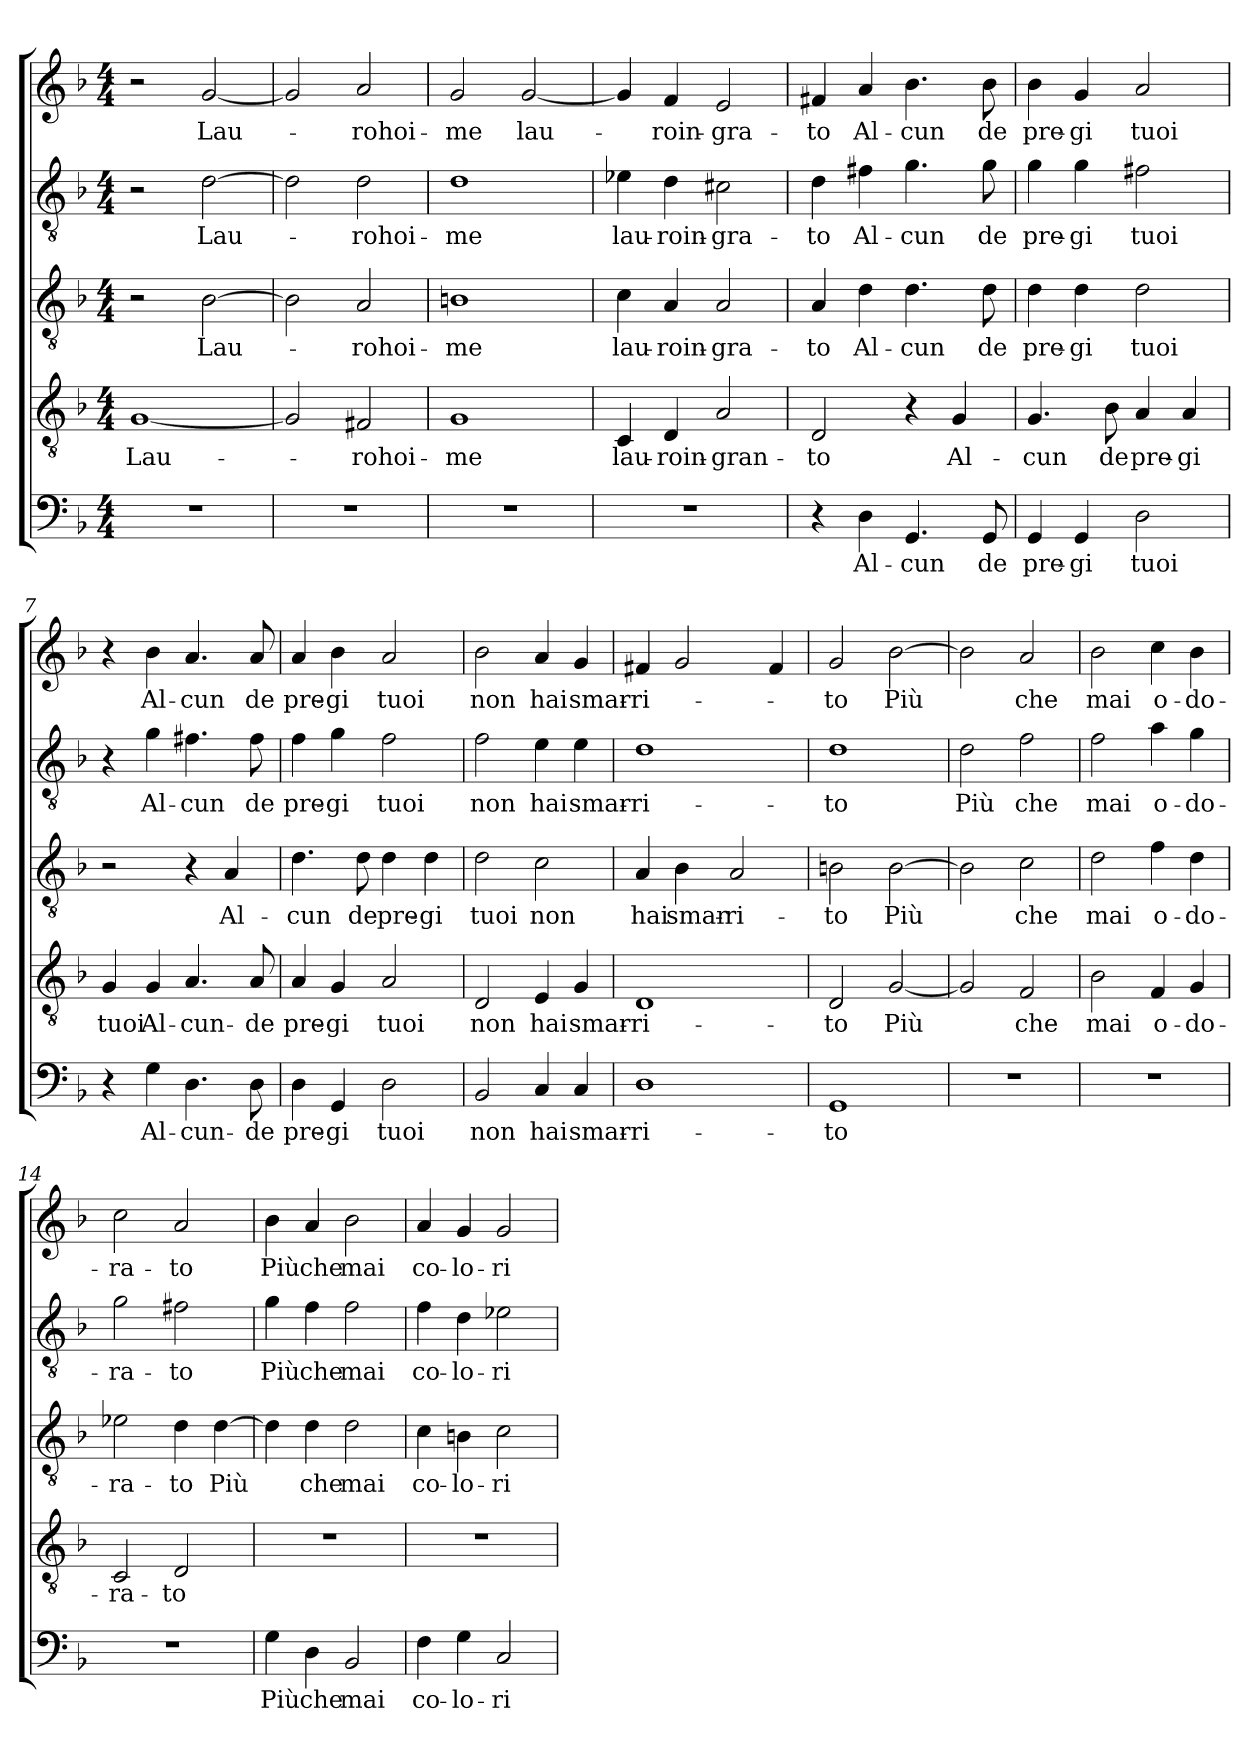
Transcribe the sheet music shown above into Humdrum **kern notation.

**kern	**text	**kern	**text	**kern	**text	**kern	**text	**kern	**text
*part5	*part5	*part4	*part4	*part3	*part3	*part2	*part2	*part1	*part1
*staff5	*staff5	*staff4	*staff4	*staff3	*staff3	*staff2	*staff2	*staff1	*staff1
*clefF4	*	*clefGv2	*	*clefGv2	*	*clefGv2	*	*clefG2	*
*k[b-]	*	*k[b-]	*	*k[b-]	*	*k[b-]	*	*k[b-]	*
*M4/4	*	*M4/4	*	*M4/4	*	*M4/4	*	*M4/4	*
=1	=1	=1	=1	=1	=1	=1	=1	=1	=1
1r	.	[1G/	Lau-	2r	.	2r	.	2r	.
.	.	.	.	[2B-\	Lau-	[2d\	Lau-	[2g/	Lau-
=2	=2	=2	=2	=2	=2	=2	=2	=2	=2
1r	.	2G/]	.	2B-\]	.	2d\]	.	2g/]	.
.	.	2F#X/	rohoi-	2A/	rohoi-	2d\	rohoi-	2a/	rohoi-
=3	=3	=3	=3	=3	=3	=3	=3	=3	=3
1r	.	1G/	me	1Bn\	me	1d\	me	2g/	me
.	.	.	.	.	.	.	.	[2g/	lau-
=4	=4	=4	=4	=4	=4	=4	=4	=4	=4
1r	.	4C/	lau-	4c\	lau-	4e-X\	lau-	4g/]	.
.	.	4D/	roin-	4A/	roin-	4d\	roin-	4f/	roin-
.	.	2A/	gran-	2A/	gra-	2c#X\	gra-	2e/	gra-
=5	=5	=5	=5	=5	=5	=5	=5	=5	=5
4r	.	2D/	to	4A/	to	4d\	to	4f#X/	to
4D\	Al-	.	.	4d\	Al-	4f#X\	Al-	4a/	Al-
4.GG/	cun	4r	.	4.d\	cun	4.g\	cun	4.b-\	cun
.	.	4G/	Al-	.	.	.	.	.	.
8GG/	de	.	.	8d\	de	8g\	de	8b-\	de
=6	=6	=6	=6	=6	=6	=6	=6	=6	=6
4GG/	pre-	4.G/	cun	4d\	pre-	4g\	pre-	4b-\	pre-
4GG/	gi	.	.	4d\	gi	4g\	gi	4g/	gi
.	.	8B-\	de	.	.	.	.	.	.
2D\	tuoi	4A/	pre-	2d\	tuoi	2f#X\	tuoi	2a/	tuoi
.	.	4A/	gi	.	.	.	.	.	.
=7	=7	=7	=7	=7	=7	=7	=7	=7	=7
4r	.	4G/	tuoi	2r	.	4r	.	4r	.
4G\	Al-	4G/	Al-	.	.	4g\	Al-	4b-\	Al-
4.D\	cun-	4.A/	cun-	4r	.	4.f#X\	cun	4.a/	cun
.	.	.	.	4A/	Al-	.	.	.	.
8D\	de	8A/	de	.	.	8f#\	de	8a/	de
=8	=8	=8	=8	=8	=8	=8	=8	=8	=8
4D\	pre-	4A/	pre-	4.d\	cun	4f\	pre-	4a/	pre-
4GG/	gi	4G/	gi	.	.	4g\	gi	4b-\	gi
.	.	.	.	8d\	de	.	.	.	.
2D\	tuoi	2A/	tuoi	4d\	pre-	2f\	tuoi	2a/	tuoi
.	.	.	.	4d\	gi	.	.	.	.
=9	=9	=9	=9	=9	=9	=9	=9	=9	=9
2BB-/	non	2D/	non	2d\	tuoi	2f\	non	2b-\	non
4C/	hai	4E/	hai	2c\	non	4e\	hai	4a/	hai
4C/	smar-	4G/	smar-	.	.	4e\	smar-	4g/	smar-
=10	=10	=10	=10	=10	=10	=10	=10	=10	=10
1D\	ri-	1D/	ri-	4A/	hai	1d\	ri-	4f#X/	ri-
.	.	.	.	4B-\	smar-	.	.	2g/	.
.	.	.	.	2A/	ri-	.	.	.	.
.	.	.	.	.	.	.	.	4f#/	.
=11	=11	=11	=11	=11	=11	=11	=11	=11	=11
1GG/	to	2D/	to	2Bn\	to	1d\	to	2g/	to
.	.	[2G/	Più	[2B\	Più	.	.	[2b-\	Più
=12	=12	=12	=12	=12	=12	=12	=12	=12	=12
1r	.	2G/]	.	2B\]	.	2d\	Più	2b-\]	.
.	.	2F/	che	2c\	che	2f\	che	2a/	che
=13	=13	=13	=13	=13	=13	=13	=13	=13	=13
1r	.	2B-\	mai	2d\	mai	2f\	mai	2b-\	mai
.	.	4F/	o-	4f\	o-	4a\	o-	4cc\	o-
.	.	4G/	do-	4d\	do-	4g\	do-	4b-\	do-
=14	=14	=14	=14	=14	=14	=14	=14	=14	=14
1r	.	2C/	ra-	2e-X\	ra-	2g\	ra-	2cc\	ra-
.	.	2D/	to	4d\	to	2f#X\	to	2a/	to
.	.	.	.	[4d\	Più	.	.	.	.
=15	=15	=15	=15	=15	=15	=15	=15	=15	=15
4G\	Più	1r	.	4d\]	.	4g\	Più	4b-\	Più
4D\	che	.	.	4d\	che	4f\	che	4a/	che
2BB-/	mai	.	.	2d\	mai	2f\	mai	2b-\	mai
=16	=16	=16	=16	=16	=16	=16	=16	=16	=16
4F\	co-	1r	.	4c\	co-	4f\	co-	4a/	co-
4G\	lo-	.	.	4Bn\	lo-	4d\	lo-	4g/	lo-
2C/	ri-	.	.	2c\	ri-	2e-X\	ri-	2g/	ri-
=	=	=	=	=	=	=	=	=	=
*-	*-	*-	*-	*-	*-	*-	*-	*-	*-
